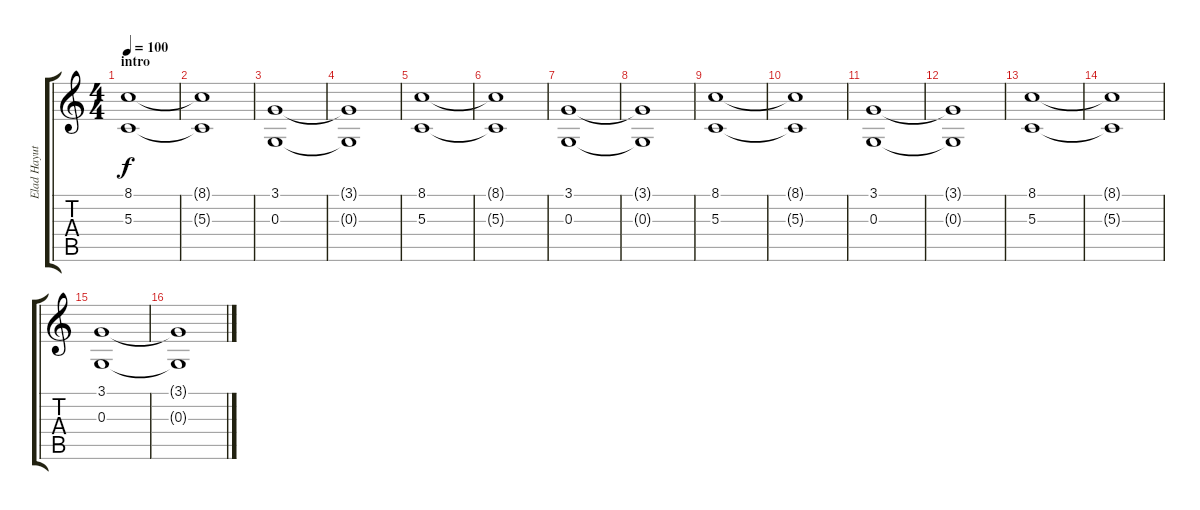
\track ("Elad Hayut" "Elad Hayut") {instrument stringensemble2}
\staff {score tabs}
\tuning (E4 B3 G3 D3 A2 E2) {hide}
\ts (4 4)
\section ("" "intro")
\tempo 100
\clef g2
\ks c
(8.1 5.3).1{dy f instrument stringensemble2} |
(8.1{t} 5.3{t}).1 |
(3.1 0.3).1 |
(3.1{t} 0.3{t}).1 |
(8.1 5.3).1 |
(8.1{t} 5.3{t}).1 |
(3.1 0.3).1 |
(3.1{t} 0.3{t}).1 |
(8.1 5.3).1 |
(8.1{t} 5.3{t}).1 |
(3.1 0.3).1 |
(3.1{t} 0.3{t}).1 |
(8.1 5.3).1 |
(8.1{t} 5.3{t}).1 |
(3.1 0.3).1 |
(3.1{t} 0.3{t}).1
